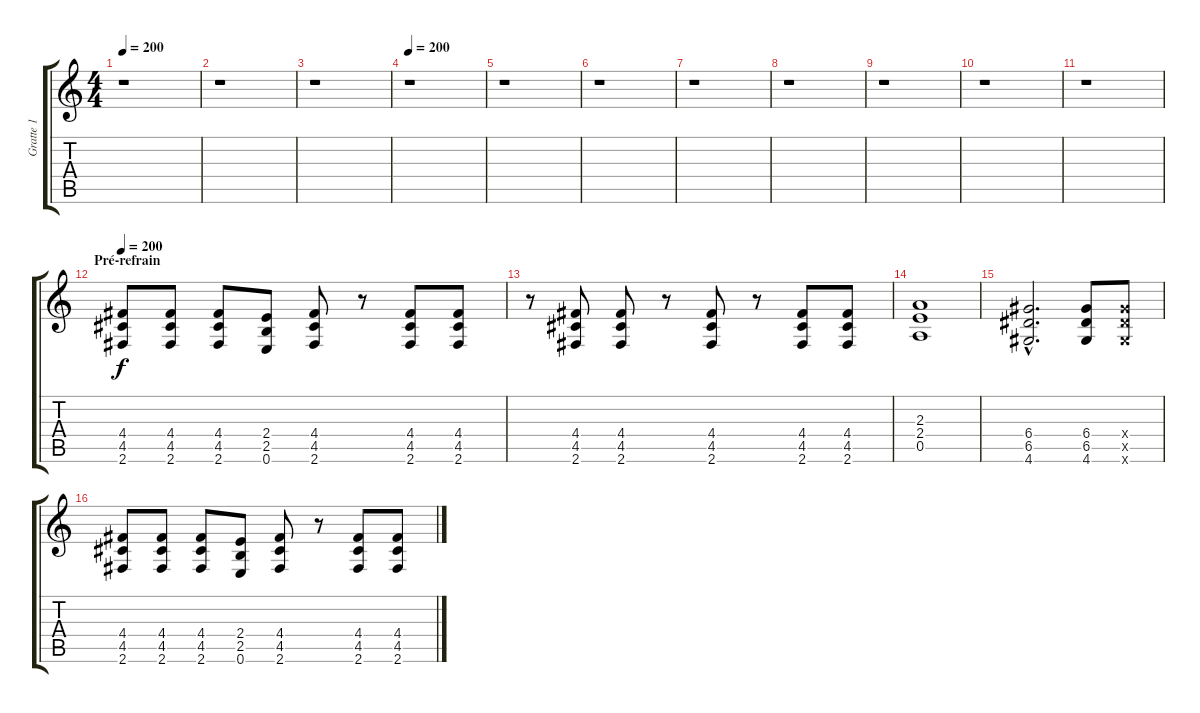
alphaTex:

\track ("Gratte 1" "Gratte 1") {instrument overdrivenguitar}
\staff {score tabs}
\tuning (E4 B3 G3 D3 A2 E2) {hide}
\ts (4 4)
\tempo 200
\clef g2
\ks c
r.1{dy f} |
r.1 |
r.1 |
\tempo 200
r.1 |
r.1 |
r.1 |
r.1 |
r.1 |
r.1 |
r.1 |
r.1 |
\section ("" "Pré-refrain")
\tempo 200
(4.4 4.5 2.6).8{instrument overdrivenguitar} (4.4 4.5 2.6).8 (4.4 4.5 2.6).8 (2.4 2.5 0.6).8 (4.4 4.5 2.6).8 r.8 (4.4 4.5 2.6).8 (4.4 4.5 2.6).8 |
r.8 (4.4 4.5 2.6).8 (4.4 4.5 2.6).8 r.8 (4.4 4.5 2.6).8 r.8 (4.4 4.5 2.6).8 (4.4 4.5 2.6).8 |
(2.3 2.4 0.5).1 |
(6.4{hac} 6.5{hac} 4.6{hac}).2{d} (6.4 6.5 4.6).8 (6.4{x} 6.5{x} 4.6{x}).8 |
(4.4 4.5 2.6).8 (4.4 4.5 2.6).8 (4.4 4.5 2.6).8 (2.4 2.5 0.6).8 (4.4 4.5 2.6).8 r.8 (4.4 4.5 2.6).8 (4.4 4.5 2.6).8
